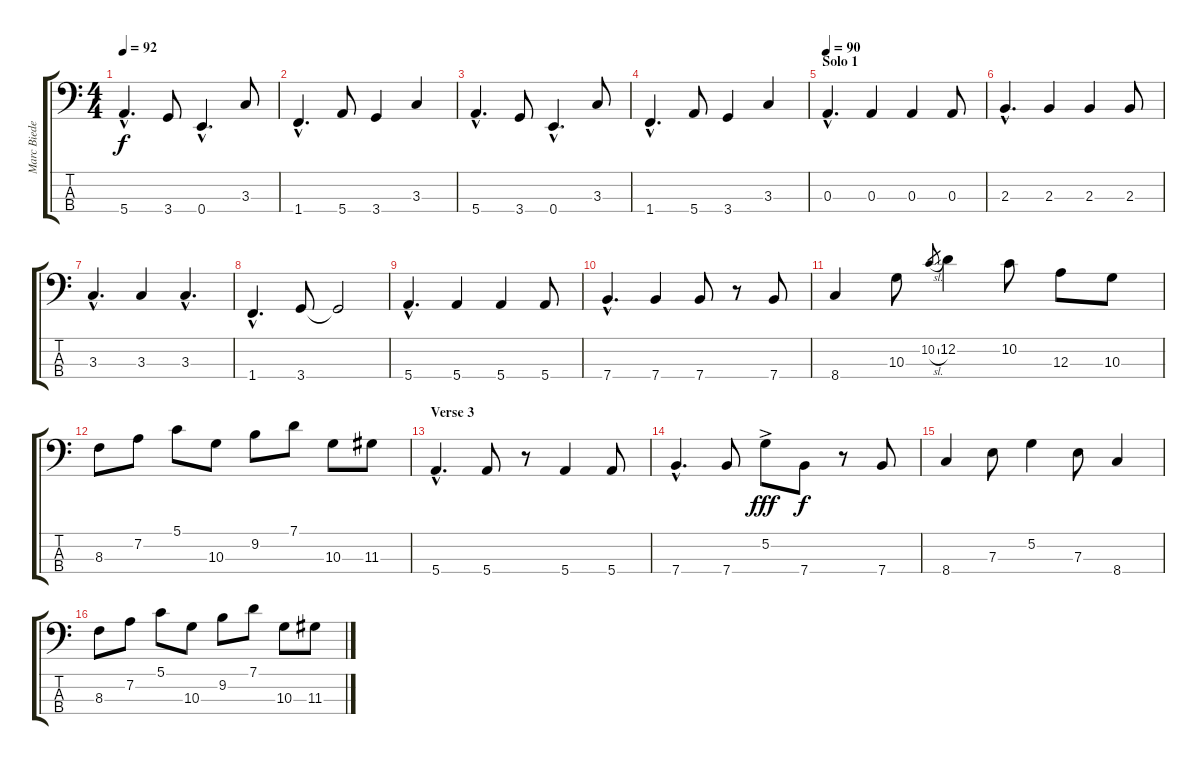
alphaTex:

\track ("Marc Biedermann" "Marc Biede") {instrument electricbasspick}
\staff {score tabs}
\tuning (G2 D2 A1 E1) {hide}
\ts (4 4)
\tempo 92
\clef f4
\ks c
5.4{hac}.4{d dy f} 3.4.8 0.4{hac}.4{d} 3.3.8 |
1.4{hac}.4{d} 5.4.8 3.4.4 3.3.4 |
5.4{hac}.4{d} 3.4.8 0.4{hac}.4{d} 3.3.8 |
1.4{hac}.4{d} 5.4.8 3.4.4 3.3.4 |
\section ("" "Solo 1")
\tempo 90
0.3{hac}.4{d} 0.3.4 0.3.4 0.3.8 |
2.3{hac}.4{d} 2.3.4 2.3.4 2.3.8 |
3.3{hac}.4{d} 3.3.4 3.3{hac}.4{d} |
1.4{hac}.4{d} 3.4.8 3.4{t}.2 |
5.4{hac}.4{d} 5.4.4 5.4.4 5.4.8 |
7.4{hac}.4{d} 7.4.4 7.4.8 r.8 7.4.8 |
8.4.4 10.3.8 10.2{sl}.8{gr} 12.2.4 10.2.8 12.3.8 10.3.8 |
8.3.8 7.2.8 5.1.8 10.3.8 9.2.8 7.1.8 10.3.8 11.3.8 |
\section ("" "Verse 3")
5.4{hac}.4{d} 5.4.8 r.8 5.4.4 5.4.8 |
7.4{hac}.4{d} 7.4.8 5.2{ac}.8{dy fff} 7.4.8{dy f} r.8 7.4.8 |
8.4.4 7.3.8 5.2.4 7.3.8 8.4.4 |
8.3.8 7.2.8 5.1.8 10.3.8 9.2.8 7.1.8 10.3.8 11.3.8
